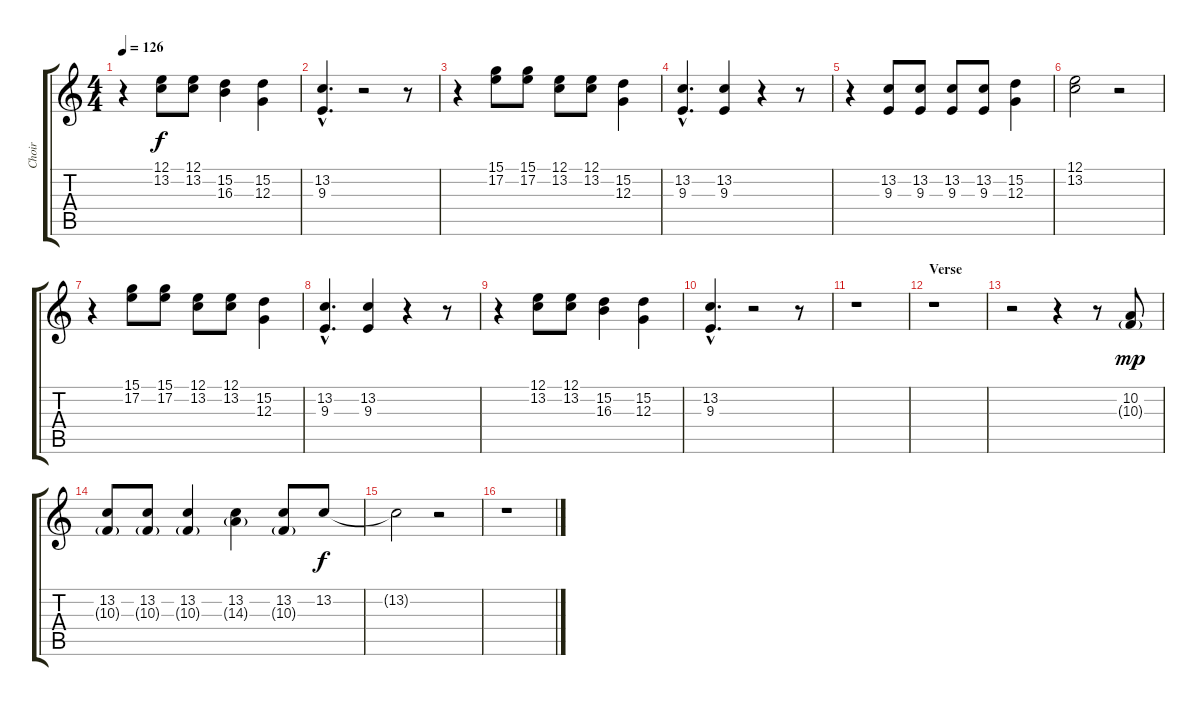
\track ("Choir" "Choir") {instrument choiraahs}
\staff {score tabs}
\tuning (E4 B3 G3 D3 A2 E2) {hide}
\ts (4 4)
\tempo 126
\clef g2
\ks c
r.4{dy f} (12.1 13.2).8 (12.1 13.2).8 (15.2 16.3).4 (15.2 12.3).4 |
(13.2{hac} 9.3{hac}).4{d} r.2 r.8 |
\section ("" "")
r.4 (15.1 17.2).8 (15.1 17.2).8 (12.1 13.2).8 (12.1 13.2).8 (15.2 12.3).4 |
(13.2{hac} 9.3{hac}).4{d} (13.2 9.3).4 r.4 r.8 |
r.4 (13.2 9.3).8 (13.2 9.3).8 (13.2 9.3).8 (13.2 9.3).8 (15.2 12.3).4 |
(12.1 13.2).2 r.2 |
r.4 (15.1 17.2).8 (15.1 17.2).8 (12.1 13.2).8 (12.1 13.2).8 (15.2 12.3).4 |
(13.2{hac} 9.3{hac}).4{d} (13.2 9.3).4 r.4 r.8 |
r.4 (12.1 13.2).8 (12.1 13.2).8 (15.2 16.3).4 (15.2 12.3).4 |
(13.2{hac} 9.3{hac}).4{d} r.2 r.8 |
r.1 |
\section ("" "Verse")
r.1 |
r.2 r.4 r.8 (10.2 10.3{g}).8{dy mp volume 10 instrument choiraahs} |
(13.2 10.3{g}).8 (13.2 10.3{g}).8 (13.2 10.3{g}).4 (13.2 14.3{g}).4 (13.2 10.3{g}).8 13.2.8{dy f} |
13.2{t}.2 r.2 |
r.1
